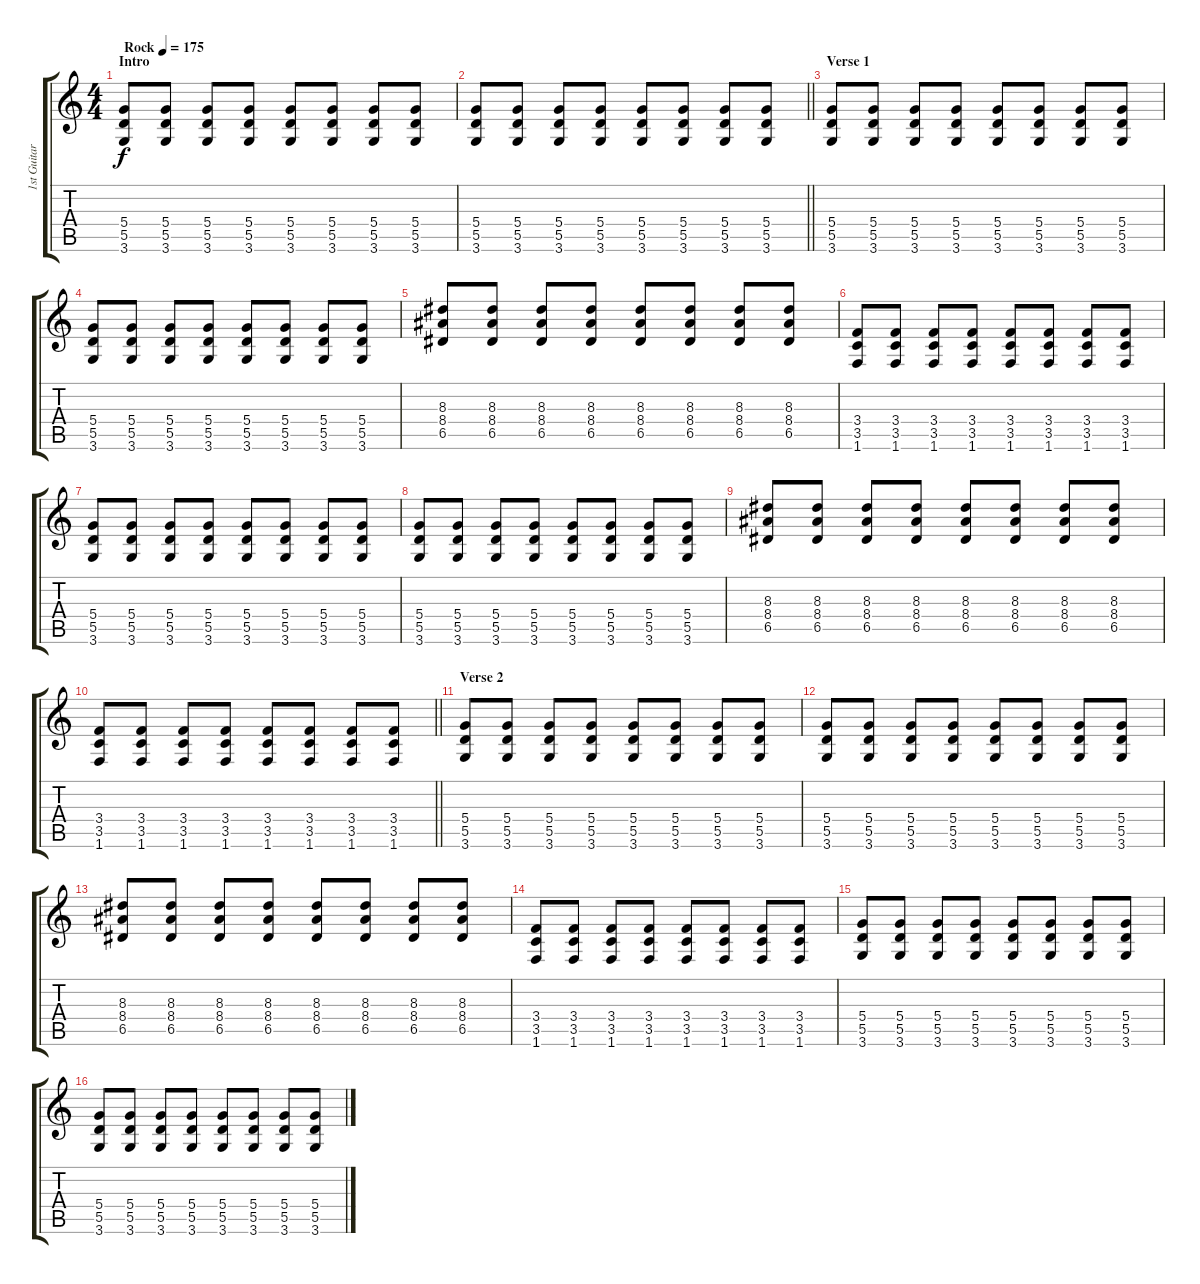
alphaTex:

\track ("1st Guitar" "1st Guitar") {instrument distortionguitar}
\staff {score tabs}
\tuning (E4 B3 G3 D3 A2 E2) {hide}
\ts (4 4)
\section ("" "Intro")
\tempo (175 "Rock")
\clef g2
\ks c
(5.4 5.5 3.6).8{dy f instrument distortionguitar} (5.4 5.5 3.6).8 (5.4 5.5 3.6).8 (5.4 5.5 3.6).8 (5.4 5.5 3.6).8 (5.4 5.5 3.6).8 (5.4 5.5 3.6).8 (5.4 5.5 3.6).8 |
\barLineRight lightlight
(5.4 5.5 3.6).8 (5.4 5.5 3.6).8 (5.4 5.5 3.6).8 (5.4 5.5 3.6).8 (5.4 5.5 3.6).8 (5.4 5.5 3.6).8 (5.4 5.5 3.6).8 (5.4 5.5 3.6).8 |
\section ("" "Verse 1")
(5.4 5.5 3.6).8 (5.4 5.5 3.6).8 (5.4 5.5 3.6).8 (5.4 5.5 3.6).8 (5.4 5.5 3.6).8 (5.4 5.5 3.6).8 (5.4 5.5 3.6).8 (5.4 5.5 3.6).8 |
(5.4 5.5 3.6).8 (5.4 5.5 3.6).8 (5.4 5.5 3.6).8 (5.4 5.5 3.6).8 (5.4 5.5 3.6).8 (5.4 5.5 3.6).8 (5.4 5.5 3.6).8 (5.4 5.5 3.6).8 |
(8.3 8.4 6.5).8 (8.3 8.4 6.5).8 (8.3 8.4 6.5).8 (8.3 8.4 6.5).8 (8.3 8.4 6.5).8 (8.3 8.4 6.5).8 (8.3 8.4 6.5).8 (8.3 8.4 6.5).8 |
(3.4 3.5 1.6).8 (3.4 3.5 1.6).8 (3.4 3.5 1.6).8 (3.4 3.5 1.6).8 (3.4 3.5 1.6).8 (3.4 3.5 1.6).8 (3.4 3.5 1.6).8 (3.4 3.5 1.6).8 |
(5.4 5.5 3.6).8 (5.4 5.5 3.6).8 (5.4 5.5 3.6).8 (5.4 5.5 3.6).8 (5.4 5.5 3.6).8 (5.4 5.5 3.6).8 (5.4 5.5 3.6).8 (5.4 5.5 3.6).8 |
(5.4 5.5 3.6).8 (5.4 5.5 3.6).8 (5.4 5.5 3.6).8 (5.4 5.5 3.6).8 (5.4 5.5 3.6).8 (5.4 5.5 3.6).8 (5.4 5.5 3.6).8 (5.4 5.5 3.6).8 |
(8.3 8.4 6.5).8 (8.3 8.4 6.5).8 (8.3 8.4 6.5).8 (8.3 8.4 6.5).8 (8.3 8.4 6.5).8 (8.3 8.4 6.5).8 (8.3 8.4 6.5).8 (8.3 8.4 6.5).8 |
\barLineRight lightlight
(3.4 3.5 1.6).8 (3.4 3.5 1.6).8 (3.4 3.5 1.6).8 (3.4 3.5 1.6).8 (3.4 3.5 1.6).8 (3.4 3.5 1.6).8 (3.4 3.5 1.6).8 (3.4 3.5 1.6).8 |
\section ("" "Verse 2")
(5.4 5.5 3.6).8 (5.4 5.5 3.6).8 (5.4 5.5 3.6).8 (5.4 5.5 3.6).8 (5.4 5.5 3.6).8 (5.4 5.5 3.6).8 (5.4 5.5 3.6).8 (5.4 5.5 3.6).8 |
(5.4 5.5 3.6).8 (5.4 5.5 3.6).8 (5.4 5.5 3.6).8 (5.4 5.5 3.6).8 (5.4 5.5 3.6).8 (5.4 5.5 3.6).8 (5.4 5.5 3.6).8 (5.4 5.5 3.6).8 |
(8.3 8.4 6.5).8 (8.3 8.4 6.5).8 (8.3 8.4 6.5).8 (8.3 8.4 6.5).8 (8.3 8.4 6.5).8 (8.3 8.4 6.5).8 (8.3 8.4 6.5).8 (8.3 8.4 6.5).8 |
(3.4 3.5 1.6).8 (3.4 3.5 1.6).8 (3.4 3.5 1.6).8 (3.4 3.5 1.6).8 (3.4 3.5 1.6).8 (3.4 3.5 1.6).8 (3.4 3.5 1.6).8 (3.4 3.5 1.6).8 |
(5.4 5.5 3.6).8 (5.4 5.5 3.6).8 (5.4 5.5 3.6).8 (5.4 5.5 3.6).8 (5.4 5.5 3.6).8 (5.4 5.5 3.6).8 (5.4 5.5 3.6).8 (5.4 5.5 3.6).8 |
(5.4 5.5 3.6).8 (5.4 5.5 3.6).8 (5.4 5.5 3.6).8 (5.4 5.5 3.6).8 (5.4 5.5 3.6).8 (5.4 5.5 3.6).8 (5.4 5.5 3.6).8 (5.4 5.5 3.6).8
